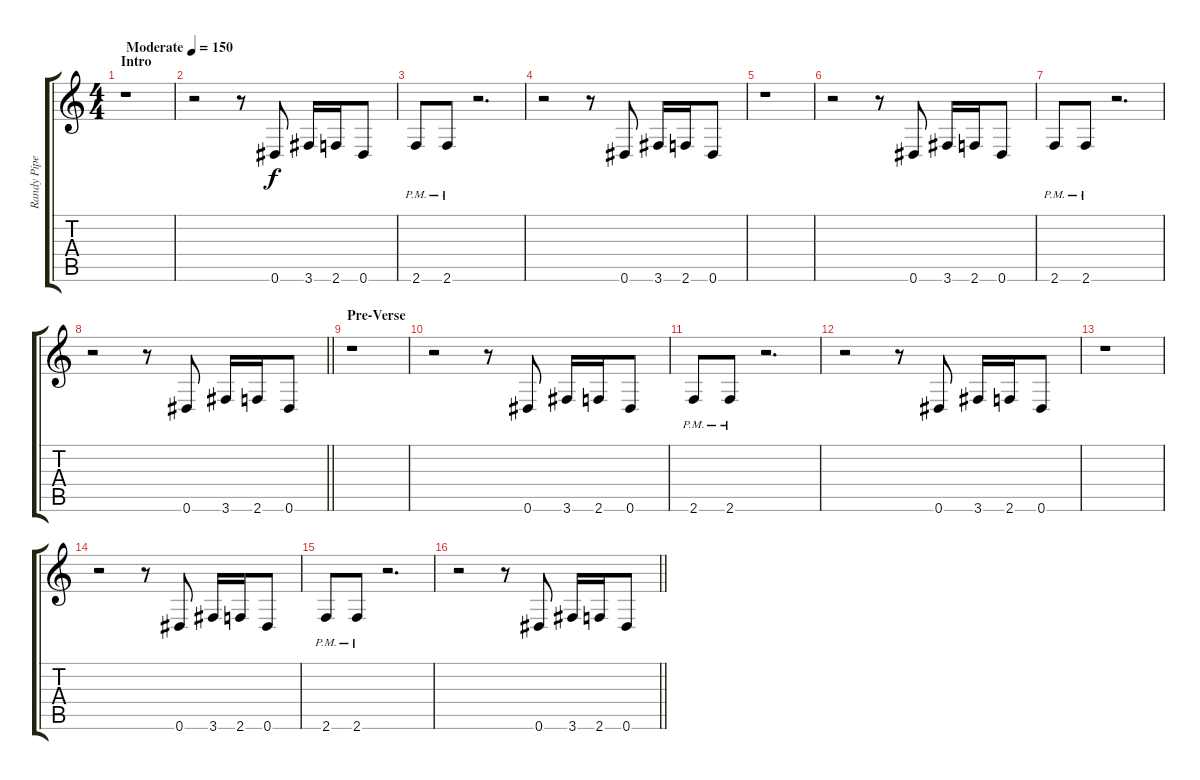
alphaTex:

\track ("Randy Piper (rythm / solo)" "Randy Pipe") {instrument distortionguitar}
\staff {score tabs}
\tuning (Eb4 Bb3 Gb3 Db3 Ab2 Eb2) {hide}
\ts (4 4)
\section ("" "Intro")
\tempo (150 "Moderate")
\clef g2
\ks c
r.1{dy f instrument distortionguitar} |
r.2 r.8 0.6.8 3.6.16 2.6.16 0.6.8 |
2.6{pm}.8 2.6{pm}.8 r.2{d} |
r.2 r.8 0.6.8 3.6.16 2.6.16 0.6.8 |
r.1 |
r.2 r.8 0.6.8 3.6.16 2.6.16 0.6.8 |
2.6{pm}.8 2.6{pm}.8 r.2{d} |
\barLineRight lightlight
r.2 r.8 0.6.8 3.6.16 2.6.16 0.6.8 |
\section ("" "Pre-Verse")
r.1 |
r.2 r.8 0.6.8 3.6.16 2.6.16 0.6.8 |
2.6{pm}.8 2.6{pm}.8 r.2{d} |
r.2 r.8 0.6.8 3.6.16 2.6.16 0.6.8 |
r.1 |
r.2 r.8 0.6.8 3.6.16 2.6.16 0.6.8 |
2.6{pm}.8 2.6{pm}.8 r.2{d} |
\barLineRight lightlight
r.2 r.8 0.6.8 3.6.16 2.6.16 0.6.8
